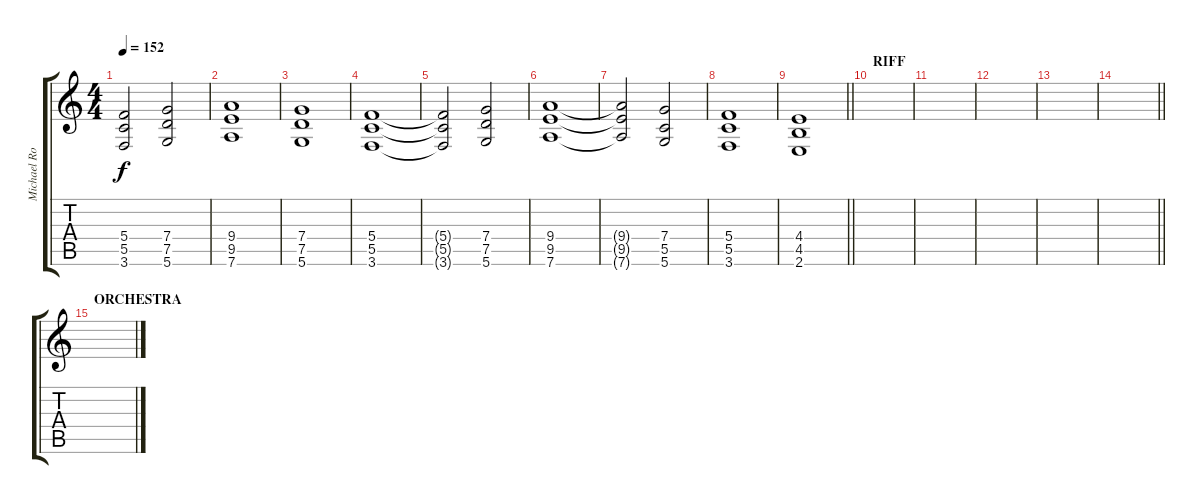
\track ("Michael Romeo 2" "Michael Ro") {instrument overdrivenguitar}
\staff {score tabs}
\tuning (D4 A3 F3 C3 G2 D2) {hide}
\ts (4 4)
\tempo 152
\clef g2
\ks c
(5.4{t} 5.5{t} 3.6{t}).2{dy f} (7.4 7.5 5.6).2 |
(9.4 9.5 7.6).1 |
(7.4 7.5 5.6).1 |
(5.4 5.5 3.6).1 |
(5.4{t} 5.5{t} 3.6{t}).2 (7.4 7.5 5.6).2 |
(9.4 9.5 7.6).1 |
(9.4{t} 9.5{t} 7.6{t}).2 (7.4 5.5 5.6).2 |
(5.4 5.5 3.6).1 |
\barLineRight lightlight
(4.4 4.5 2.6).1 |
\section ("" "RIFF")
|
|
|
|
\barLineRight lightlight
|
\section ("" "ORCHESTRA")
